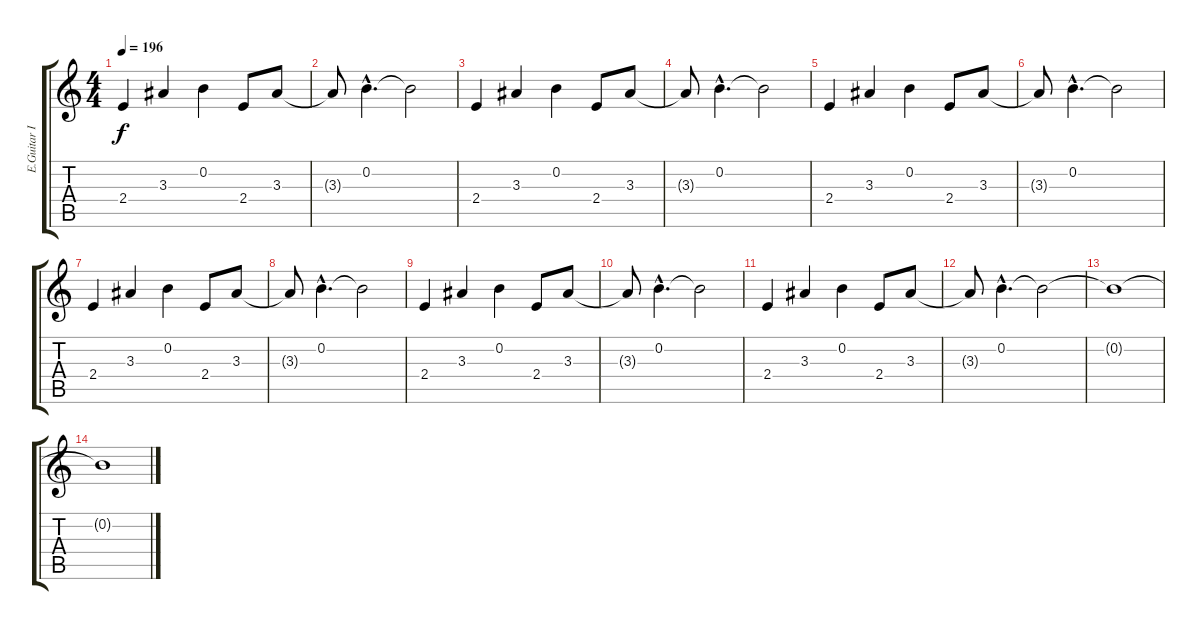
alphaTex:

\track ("E.Guitar II" "E.Guitar I") {instrument distortionguitar}
\staff {score tabs}
\tuning (E4 B3 G3 D3 A2 E2) {hide}
\ts (4 4)
\tempo 196
\clef g2
\ks c
2.4.4{dy f} 3.3.4 0.2.4 2.4.8 3.3.8 |
3.3{t}.8 0.2{hac}.4{d} 0.2{t}.2 |
2.4.4 3.3.4 0.2.4 2.4.8 3.3.8 |
3.3{t}.8 0.2{hac}.4{d} 0.2{t}.2 |
2.4.4 3.3.4 0.2.4 2.4.8 3.3.8 |
3.3{t}.8 0.2{hac}.4{d} 0.2{t}.2 |
2.4.4 3.3.4 0.2.4 2.4.8 3.3.8 |
3.3{t}.8 0.2{hac}.4{d} 0.2{t}.2 |
2.4.4 3.3.4 0.2.4 2.4.8 3.3.8 |
3.3{t}.8 0.2{hac}.4{d} 0.2{t}.2 |
2.4.4 3.3.4 0.2.4 2.4.8 3.3.8 |
3.3{t}.8 0.2{hac}.4{d} 0.2{t}.2 |
0.2{t}.1 |
0.2{t}.1
